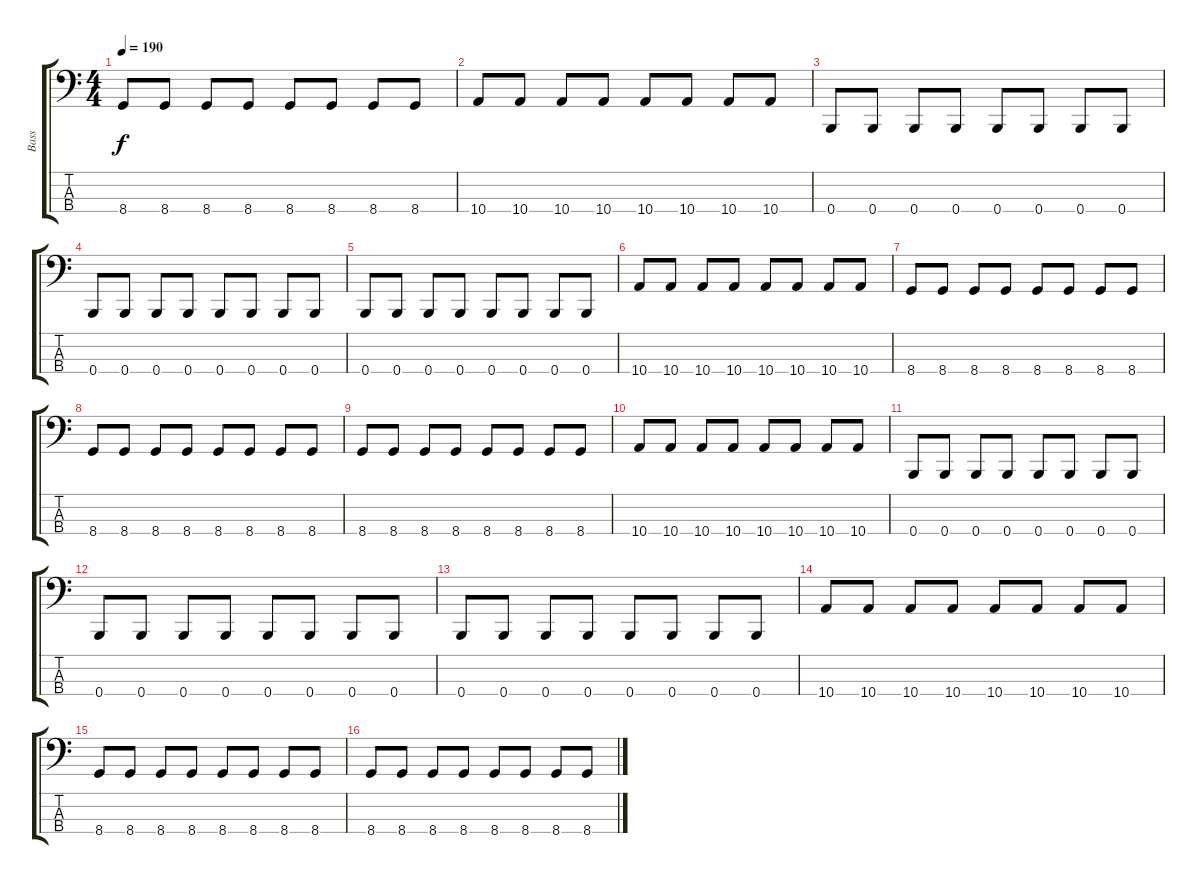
\track ("Bass" "Bass") {instrument electricbasspick}
\staff {score tabs}
\tuning (E2 B1 Gb1 B0) {hide}
\ts (4 4)
\tempo 190
\clef f4
\ks c
8.4.8{dy f} 8.4.8 8.4.8 8.4.8 8.4.8 8.4.8 8.4.8 8.4.8 |
10.4.8 10.4.8 10.4.8 10.4.8 10.4.8 10.4.8 10.4.8 10.4.8 |
0.4.8 0.4.8 0.4.8 0.4.8 0.4.8 0.4.8 0.4.8 0.4.8 |
0.4.8 0.4.8 0.4.8 0.4.8 0.4.8 0.4.8 0.4.8 0.4.8 |
0.4.8 0.4.8 0.4.8 0.4.8 0.4.8 0.4.8 0.4.8 0.4.8 |
10.4.8 10.4.8 10.4.8 10.4.8 10.4.8 10.4.8 10.4.8 10.4.8 |
8.4.8 8.4.8 8.4.8 8.4.8 8.4.8 8.4.8 8.4.8 8.4.8 |
8.4.8 8.4.8 8.4.8 8.4.8 8.4.8 8.4.8 8.4.8 8.4.8 |
8.4.8 8.4.8 8.4.8 8.4.8 8.4.8 8.4.8 8.4.8 8.4.8 |
10.4.8 10.4.8 10.4.8 10.4.8 10.4.8 10.4.8 10.4.8 10.4.8 |
0.4.8 0.4.8 0.4.8 0.4.8 0.4.8 0.4.8 0.4.8 0.4.8 |
0.4.8 0.4.8 0.4.8 0.4.8 0.4.8 0.4.8 0.4.8 0.4.8 |
0.4.8 0.4.8 0.4.8 0.4.8 0.4.8 0.4.8 0.4.8 0.4.8 |
10.4.8 10.4.8 10.4.8 10.4.8 10.4.8 10.4.8 10.4.8 10.4.8 |
8.4.8 8.4.8 8.4.8 8.4.8 8.4.8 8.4.8 8.4.8 8.4.8 |
8.4.8 8.4.8 8.4.8 8.4.8 8.4.8 8.4.8 8.4.8 8.4.8
